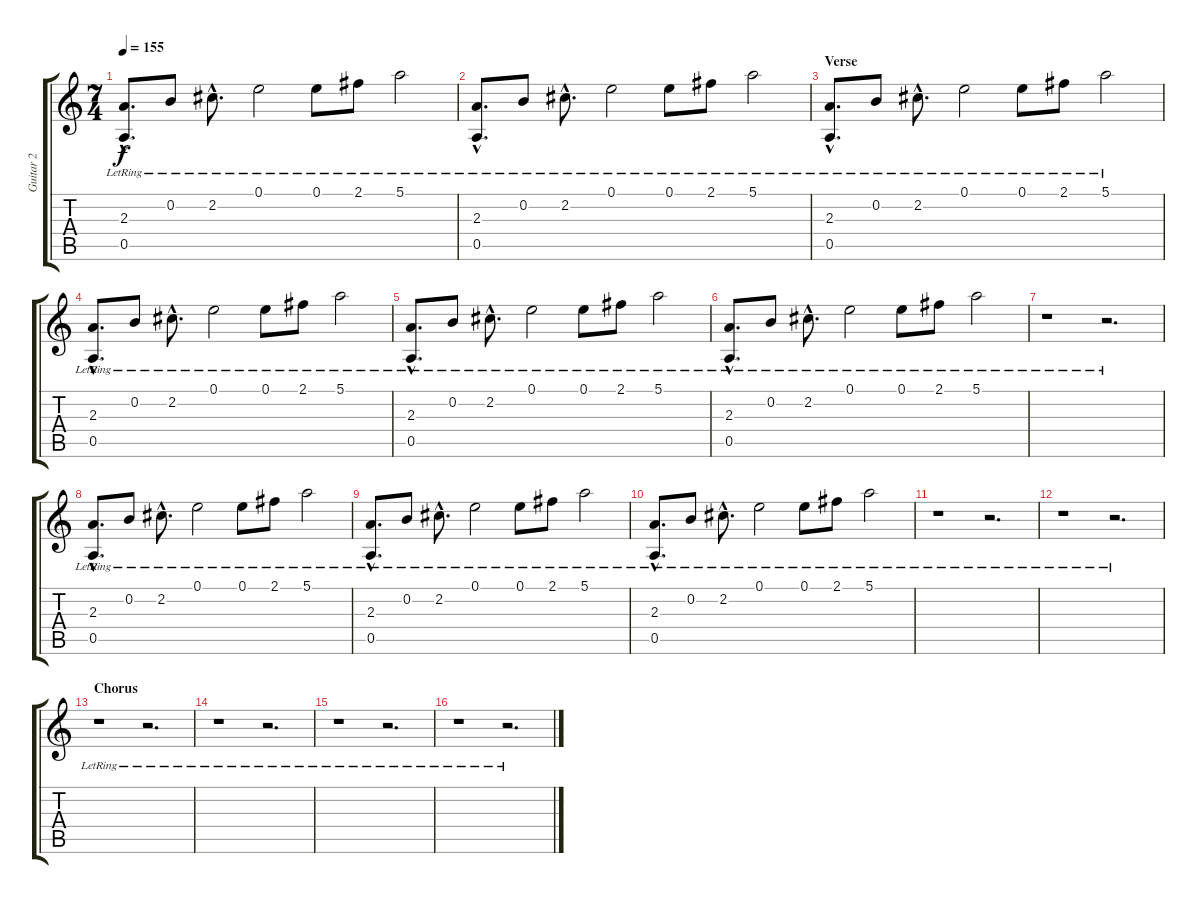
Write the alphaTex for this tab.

\track ("Guitar 2" "Guitar 2") {instrument acousticguitarnylon}
\staff {score tabs}
\tuning (E4 B3 G3 D3 A2 E2) {hide}
\ts (7 4)
\tempo 155
\clef g2
\ks c
(2.3{hac lr} 0.5{hac lr}).8{d dy f instrument acousticguitarnylon} 0.2{lr}.8 2.2{hac lr}.8{d} 0.1{lr}.2 0.1{lr}.8 2.1{lr}.8 5.1{lr}.2 |
(2.3{hac lr} 0.5{hac lr}).8{d} 0.2{lr}.8 2.2{hac lr}.8{d} 0.1{lr}.2 0.1{lr}.8 2.1{lr}.8 5.1{lr}.2 |
\section ("" "Verse")
(2.3{hac lr} 0.5{hac lr}).8{d} 0.2{lr}.8 2.2{hac lr}.8{d} 0.1{lr}.2 0.1{lr}.8 2.1{lr}.8 5.1{lr}.2 |
(2.3{hac lr} 0.5{hac lr}).8{d} 0.2{lr}.8 2.2{hac lr}.8{d} 0.1{lr}.2 0.1{lr}.8 2.1{lr}.8 5.1{lr}.2 |
(2.3{hac lr} 0.5{hac lr}).8{d} 0.2{lr}.8 2.2{hac lr}.8{d} 0.1{lr}.2 0.1{lr}.8 2.1{lr}.8 5.1{lr}.2 |
(2.3{hac lr} 0.5{hac lr}).8{d} 0.2{lr}.8 2.2{hac lr}.8{d} 0.1{lr}.2 0.1{lr}.8 2.1{lr}.8 5.1{lr}.2 |
r.1 r.2{d} |
(2.3{hac lr} 0.5{hac lr}).8{d} 0.2{lr}.8 2.2{hac lr}.8{d} 0.1{lr}.2 0.1{lr}.8 2.1{lr}.8 5.1{lr}.2 |
(2.3{hac lr} 0.5{hac lr}).8{d} 0.2{lr}.8 2.2{hac lr}.8{d} 0.1{lr}.2 0.1{lr}.8 2.1{lr}.8 5.1{lr}.2 |
(2.3{hac lr} 0.5{hac lr}).8{d} 0.2{lr}.8 2.2{hac lr}.8{d} 0.1{lr}.2 0.1{lr}.8 2.1{lr}.8 5.1{lr}.2 |
r.1 r.2{d} |
r.1 r.2{d} |
\section ("" "Chorus")
r.1 r.2{d} |
r.1 r.2{d} |
r.1 r.2{d} |
r.1 r.2{d}
